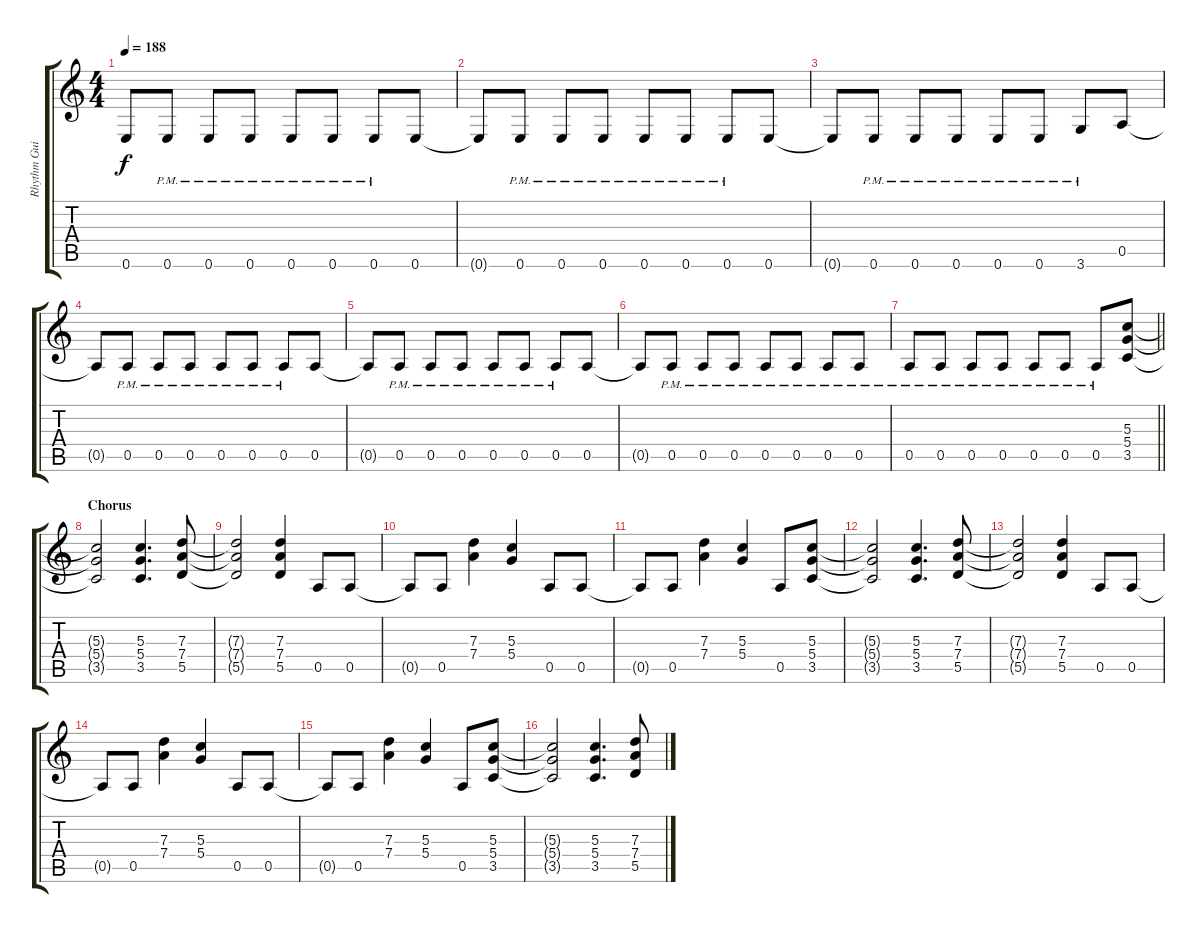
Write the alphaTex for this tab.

\track ("Rhythm Guitar - Mick Cripps" "Rhythm Gui") {instrument overdrivenguitar}
\staff {score tabs}
\tuning (E4 B3 G3 D3 A2 E2) {hide}
\ts (4 4)
\tempo 188
\clef g2
\ks c
0.6{t}.8{dy f} 0.6{pm}.8 0.6{pm}.8 0.6{pm}.8 0.6{pm}.8 0.6{pm}.8 0.6{pm}.8 0.6.8 |
0.6{t}.8 0.6{pm}.8 0.6{pm}.8 0.6{pm}.8 0.6{pm}.8 0.6{pm}.8 0.6{pm}.8 0.6.8 |
0.6{t}.8 0.6{pm}.8 0.6{pm}.8 0.6{pm}.8 0.6{pm}.8 0.6{pm}.8 3.6{pm}.8 0.5.8 |
0.5{t}.8 0.5{pm}.8 0.5{pm}.8 0.5{pm}.8 0.5{pm}.8 0.5{pm}.8 0.5{pm}.8 0.5.8 |
0.5{t}.8 0.5{pm}.8 0.5{pm}.8 0.5{pm}.8 0.5{pm}.8 0.5{pm}.8 0.5{pm}.8 0.5.8 |
0.5{t}.8 0.5{pm}.8 0.5{pm}.8 0.5{pm}.8 0.5{pm}.8 0.5{pm}.8 0.5{pm}.8 0.5{pm}.8 |
\barLineRight lightlight
0.5{pm}.8 0.5{pm}.8 0.5{pm}.8 0.5{pm}.8 0.5{pm}.8 0.5{pm}.8 0.5{pm}.8 (5.3 5.4 3.5).8 |
\section ("" "Chorus")
(5.3{t} 5.4{t} 3.5{t}).2 (5.3 5.4 3.5).4{d} (7.3 7.4 5.5).8 |
(7.3{t} 7.4{t} 5.5{t}).2 (7.3 7.4 5.5).4 0.5.8 0.5.8 |
0.5{t}.8 0.5.8 (7.3 7.4).4 (5.3 5.4).4 0.5.8 0.5.8 |
0.5{t}.8 0.5.8 (7.3 7.4).4 (5.3 5.4).4 0.5.8 (5.3 5.4 3.5).8 |
(5.3{t} 5.4{t} 3.5{t}).2 (5.3 5.4 3.5).4{d} (7.3 7.4 5.5).8 |
(7.3{t} 7.4{t} 5.5{t}).2 (7.3 7.4 5.5).4 0.5.8 0.5.8 |
0.5{t}.8 0.5.8 (7.3 7.4).4 (5.3 5.4).4 0.5.8 0.5.8 |
0.5{t}.8 0.5.8 (7.3 7.4).4 (5.3 5.4).4 0.5.8 (5.3 5.4 3.5).8 |
(5.3{t} 5.4{t} 3.5{t}).2 (5.3 5.4 3.5).4{d} (7.3 7.4 5.5).8
